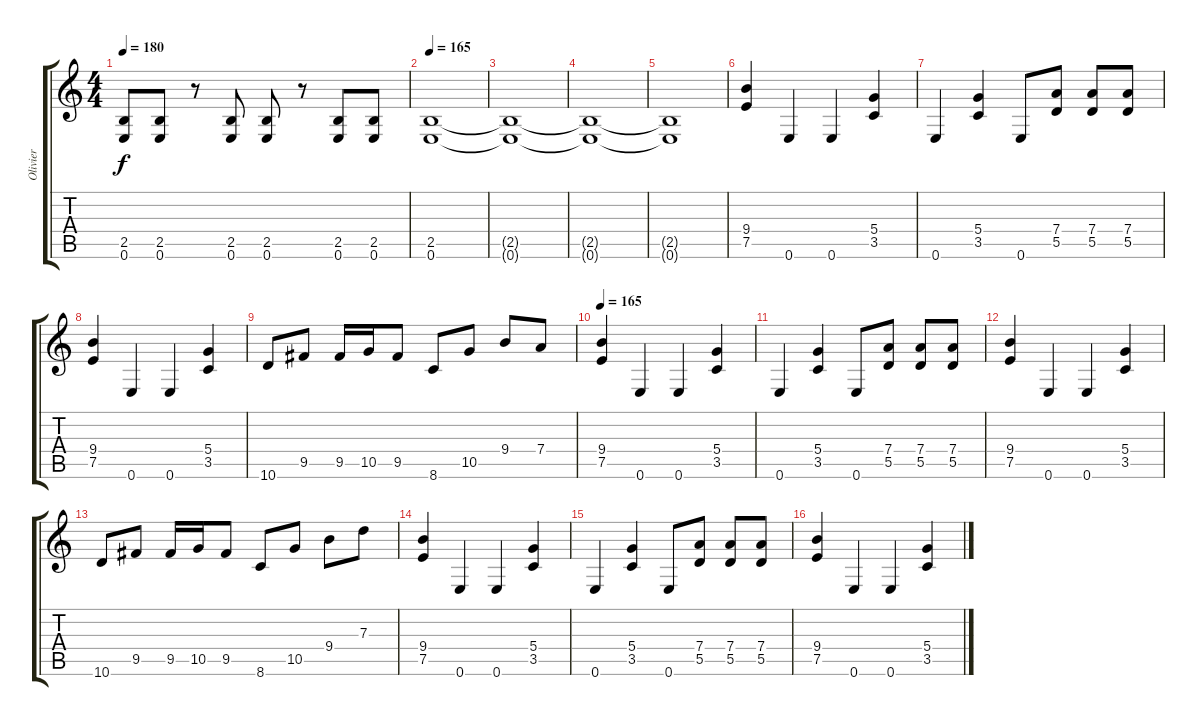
\track ("Olivier" "Olivier") {instrument distortionguitar}
\staff {score tabs}
\tuning (E4 B3 G3 D3 A2 E2) {hide}
\ts (4 4)
\tempo 180
\clef g2
\ks c
(2.5 0.6).8{dy f} (2.5 0.6).8 r.8 (2.5 0.6).8 (2.5 0.6).8 r.8 (2.5 0.6).8 (2.5 0.6).8 |
\tempo 165
(2.5 0.6).1 |
(2.5{t} 0.6{t}).1 |
(2.5{t} 0.6{t}).1 |
(2.5{t} 0.6{t}).1 |
(9.4 7.5).4{volume 13} 0.6.4 0.6.4 (5.4 3.5).4 |
0.6.4 (5.4 3.5).4 0.6.8 (7.4 5.5).8 (7.4 5.5).8 (7.4 5.5).8 |
(9.4 7.5).4 0.6.4 0.6.4 (5.4 3.5).4 |
10.6.8 9.5.8 9.5.16 10.5.16 9.5.8 8.6.8 10.5.8 9.4.8 7.4.8 |
\tempo 165
(9.4 7.5).4{volume 13} 0.6.4 0.6.4 (5.4 3.5).4 |
0.6.4 (5.4 3.5).4 0.6.8 (7.4 5.5).8 (7.4 5.5).8 (7.4 5.5).8 |
(9.4 7.5).4 0.6.4 0.6.4 (5.4 3.5).4 |
10.6.8 9.5.8 9.5.16 10.5.16 9.5.8 8.6.8 10.5.8 9.4.8 7.3.8 |
(9.4 7.5).4 0.6.4 0.6.4 (5.4 3.5).4 |
0.6.4 (5.4 3.5).4 0.6.8 (7.4 5.5).8 (7.4 5.5).8 (7.4 5.5).8 |
(9.4 7.5).4 0.6.4 0.6.4 (5.4 3.5).4
